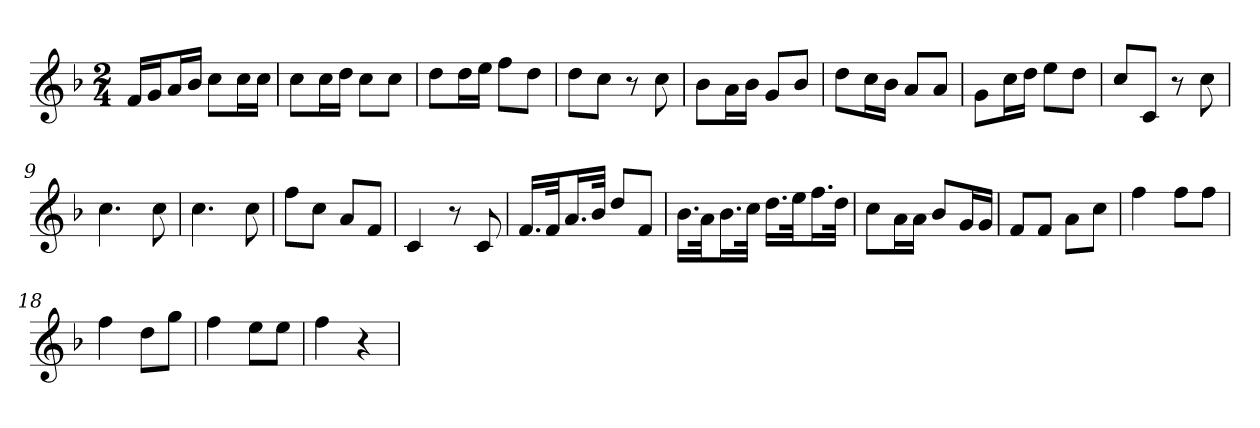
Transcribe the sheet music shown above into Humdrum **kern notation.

**kern
*part1
*staff1
*clefG2
*k[b-]
*F:
*M2/4
*MM120
=1
16f/LL
16g/J
16a/L
16b-/JJ
8cc\L
16cc\L
16cc\JJ
=2
8cc\L
16cc\L
16dd\JJ
8cc\L
8cc\J
=3
8dd\L
16dd\L
16ee\JJ
8ff\L
8dd\J
=4
8dd\L
8cc\J
8r
8cc
=5
8b-\L
16a\L
16b-\JJ
8g/L
8b-/J
=6
8dd\L
16cc\L
16b-\JJ
8a/L
8a/J
=7
8g\L
16cc\L
16dd\JJ
8ee\L
8dd\J
=8
8cc/L
8c/J
8r
8cc
=9
4.cc
8cc
=10
4.cc
8cc
=11
8ff\L
8cc\J
8a/L
8f/J
=12
4c
8r
8c
=13
16.f/LL
32f/Jk
16.a/L
32b-/JJk
8dd/L
8f/J
=14
16.b-\LL
32a\Jk
16.b-\L
32cc\JJk
16.dd\LL
32ee\Jk
16.ff\L
32dd\JJk
=15
8cc\L
16a\L
16a\JJ
8b-/L
16g/L
16g/JJ
=16
8f/L
8f/J
8a\L
8cc\J
=17
4ff
8ff\L
8ff\J
=18
4ff
8dd\L
8gg\J
=19
4ff
8ee\L
8ee\J
=20
4ff
4r
=
*-
